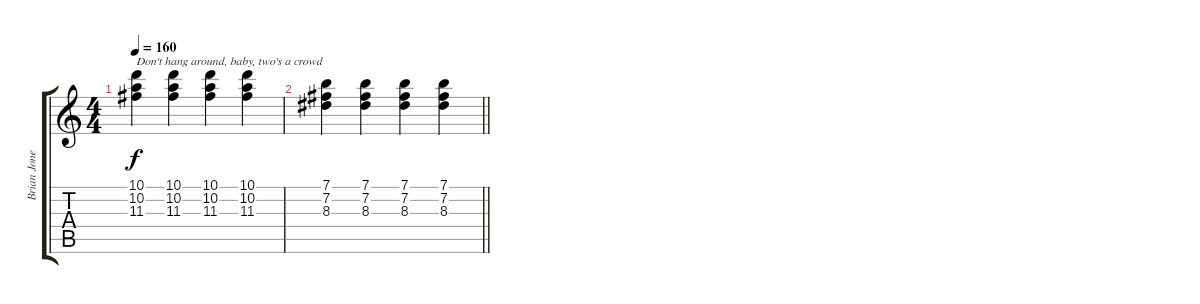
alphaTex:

\track ("Brian Jones" "Brian Jone") {instrument overdrivenguitar}
\staff {score tabs}
\tuning (E4 B3 G3 D3 A2 E2) {hide}
\ts (4 4)
\tempo 160
\clef g2
\ks c
(10.1 10.2 11.3).4{txt "Don't hang around, baby, two's a crowd" dy f} (10.1 10.2 11.3).4 (10.1 10.2 11.3).4 (10.1 10.2 11.3).4 |
\barLineRight lightlight
(7.1 7.2 8.3).4 (7.1 7.2 8.3).4 (7.1 7.2 8.3).4 (7.1 7.2 8.3).4
